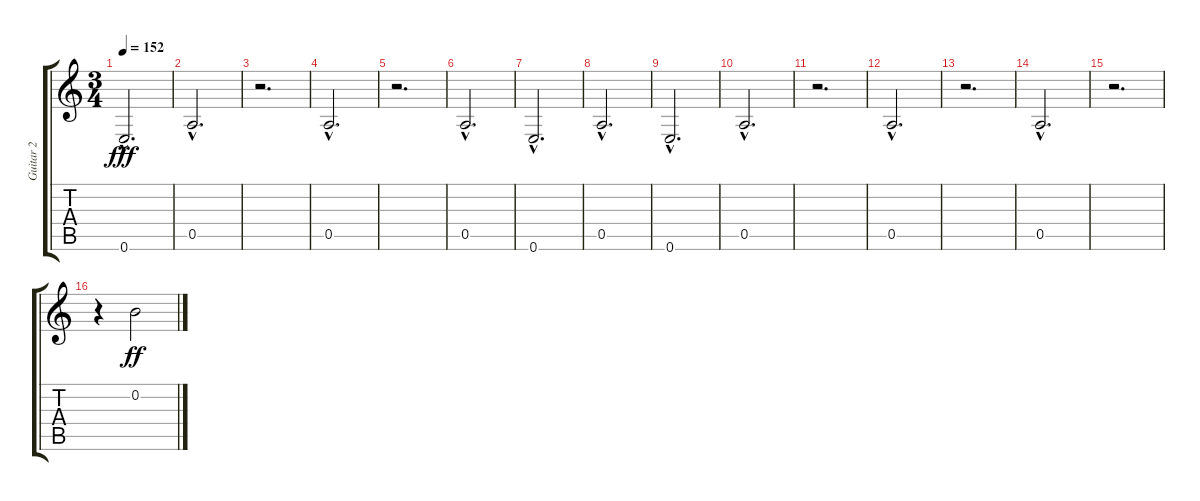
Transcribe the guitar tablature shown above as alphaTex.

\track ("Guitar 2" "Guitar 2") {instrument acousticguitarnylon}
\staff {score tabs}
\tuning (E4 B3 G3 D3 A2 E2) {hide}
\ts (3 4)
\tempo 152
\clef g2
\ks c
0.6{hac}.2{d dy fff} |
0.5{hac}.2{d} |
r.2{d} |
0.5{hac}.2{d} |
r.2{d} |
0.5{hac}.2{d} |
0.6{hac}.2{d} |
0.5{hac}.2{d} |
0.6{hac}.2{d} |
0.5{hac}.2{d} |
r.2{d} |
0.5{hac}.2{d} |
r.2{d} |
0.5{hac}.2{d} |
r.2{d} |
r.4 0.2.2{dy ff}
